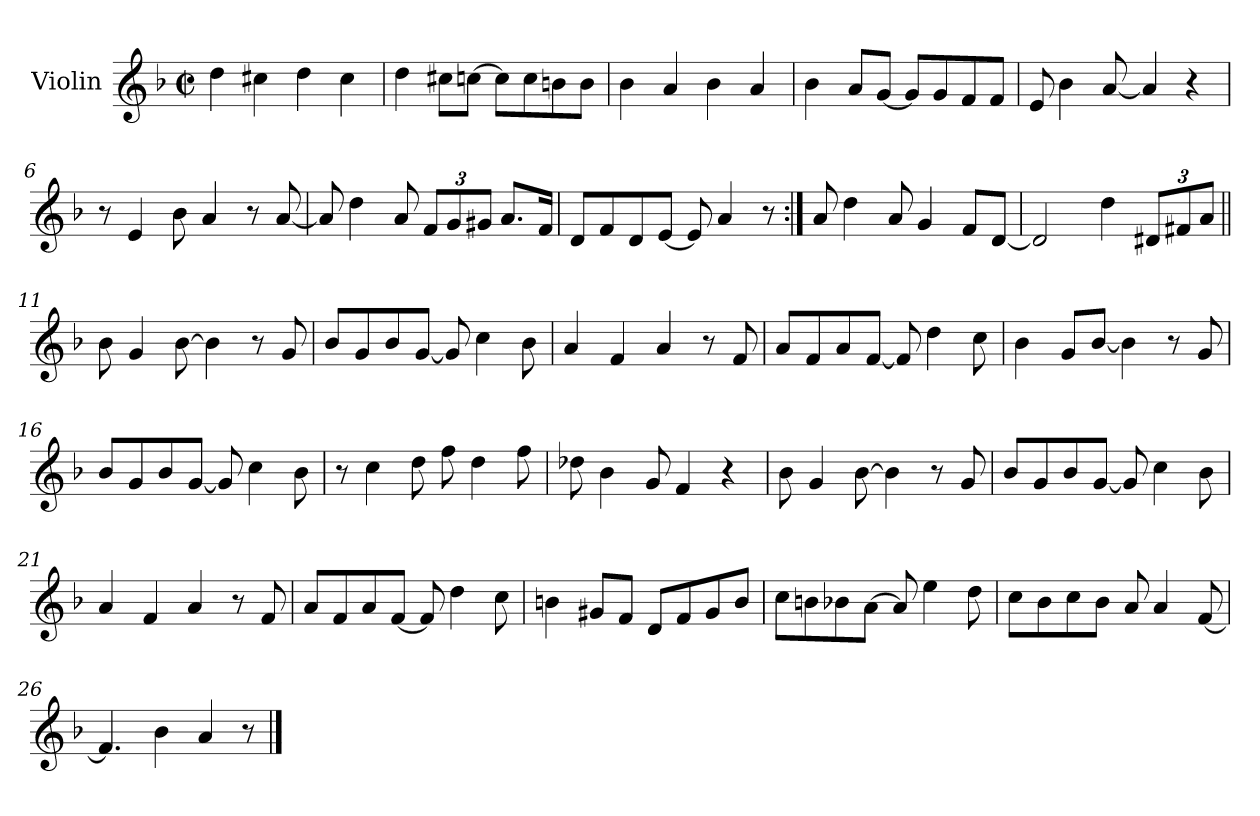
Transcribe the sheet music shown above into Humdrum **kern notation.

**kern
*part1
*staff1
*I"Violin
*I'Vln
*clefG2
*k[b-]
*F:
*M2/2
*met(c|)
=1
4dd\
4cc#X\
4dd\
4cc#\
=2
4dd\
8cc#X\L
[8ccn\J
8cc\L]
8cc\
8bn\
8b\J
=3
4b-\
4a/
4b-\
4a/
=4
4b-\
8a/L
[8g/J
8g/L]
8g/
8f/
8f/J
!!LO:LB:g=z
=5
8e/
4b-\
[8a/
4a/]
4r
=6
8r
4e/
8b-\
4a/
8r
[8a/
=7
8a/]
4dd\
8a/
*Xbrackettup
12f/L
12g/
12g#X/J
8.a/L
16f/Jk
=8
8d/L
8f/
8d/
[8e/J
8e/]
4a/
8r
!!LO:LB:g=z
=9:|!
8a/
4dd\
8a/
4g/
8f/L
[8d/J
=10
2d/]
4dd\
12d#X/L
12f#X/
12a/J
=11||
8b-\
4g/
[8b-\
4b-\]
8r
8g/
=12
8b-/L
8g/
8b-/
[8g/J
8g/]
4cc\
8b-\
!!LO:LB:g=z
=13
4a/
4f/
4a/
8r
8f/
=14
8a/L
8f/
8a/
[8f/J
8f/]
4dd\
8cc\
=15
4b-\
8g/L
[8b-/J
4b-\]
8r
8g/
=16
8b-/L
8g/
8b-/
[8g/J
8g/]
4cc\
8b-\
!!LO:LB:g=z
=17
8r
4cc\
8dd\
8ff\
4dd\
8ff\
=18
8dd-X\
4b-\
8g/
4f/
4r
=19
8b-\
4g/
[8b-\
4b-\]
8r
8g/
=20
8b-/L
8g/
8b-/
[8g/J
8g/]
4cc\
8b-\
=21
4a/
4f/
4a/
8r
8f/
!!LO:LB:g=z
=22
8a/L
8f/
8a/
[8f/J
8f/]
4dd\
8cc\
=23
4bn\
8g#X/L
8f/J
8d/L
8f/
8g#/
8b/J
=24
8cc\L
8bn\
8b-X\
[8a\J
8a/]
4ee\
8dd\
=25
8cc\L
8b-\
8cc\
8b-\J
8a/
4a/
[8f/
=26
4.f/]
4b-\
4a/
8r
==
*-
